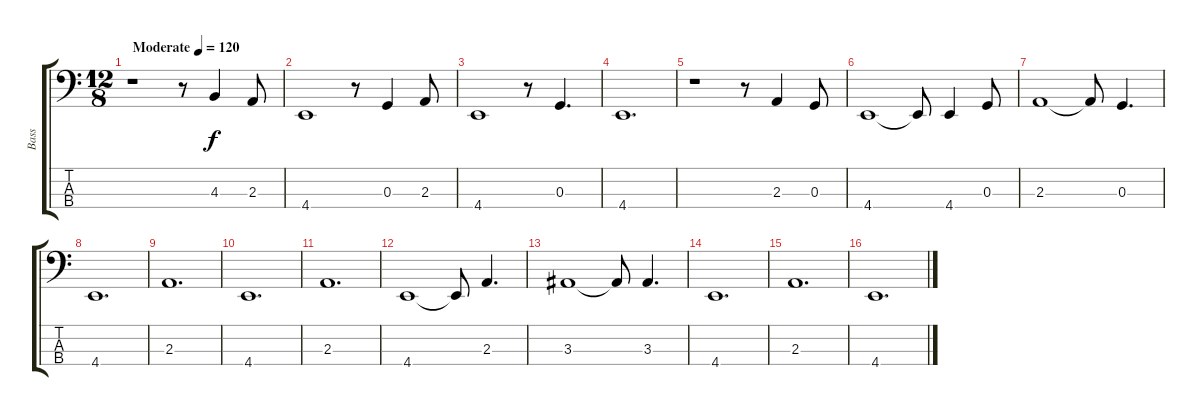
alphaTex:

\track ("Bass" "Bass") {instrument electricbassfinger}
\staff {score tabs}
\tuning (F2 C2 G1 C1) {hide}
\ts (12 8)
\tempo (120 "Moderate")
\clef f4
\ks c
r.1{dy f instrument electricbassfinger} r.8 4.3.4 2.3.8 |
4.4.1 r.8 0.3.4 2.3.8 |
4.4.1 r.8 0.3.4{d} |
4.4.1{d} |
r.1 r.8 2.3.4 0.3.8 |
4.4.1 4.4{t}.8 4.4.4 0.3.8 |
2.3.1 2.3{t}.8 0.3.4{d} |
4.4.1{d} |
2.3.1{d} |
4.4.1{d} |
2.3.1{d} |
4.4.1 4.4{t}.8 2.3.4{d} |
3.3.1 3.3{t}.8 3.3.4{d} |
4.4.1{d} |
2.3.1{d} |
4.4.1{d}
